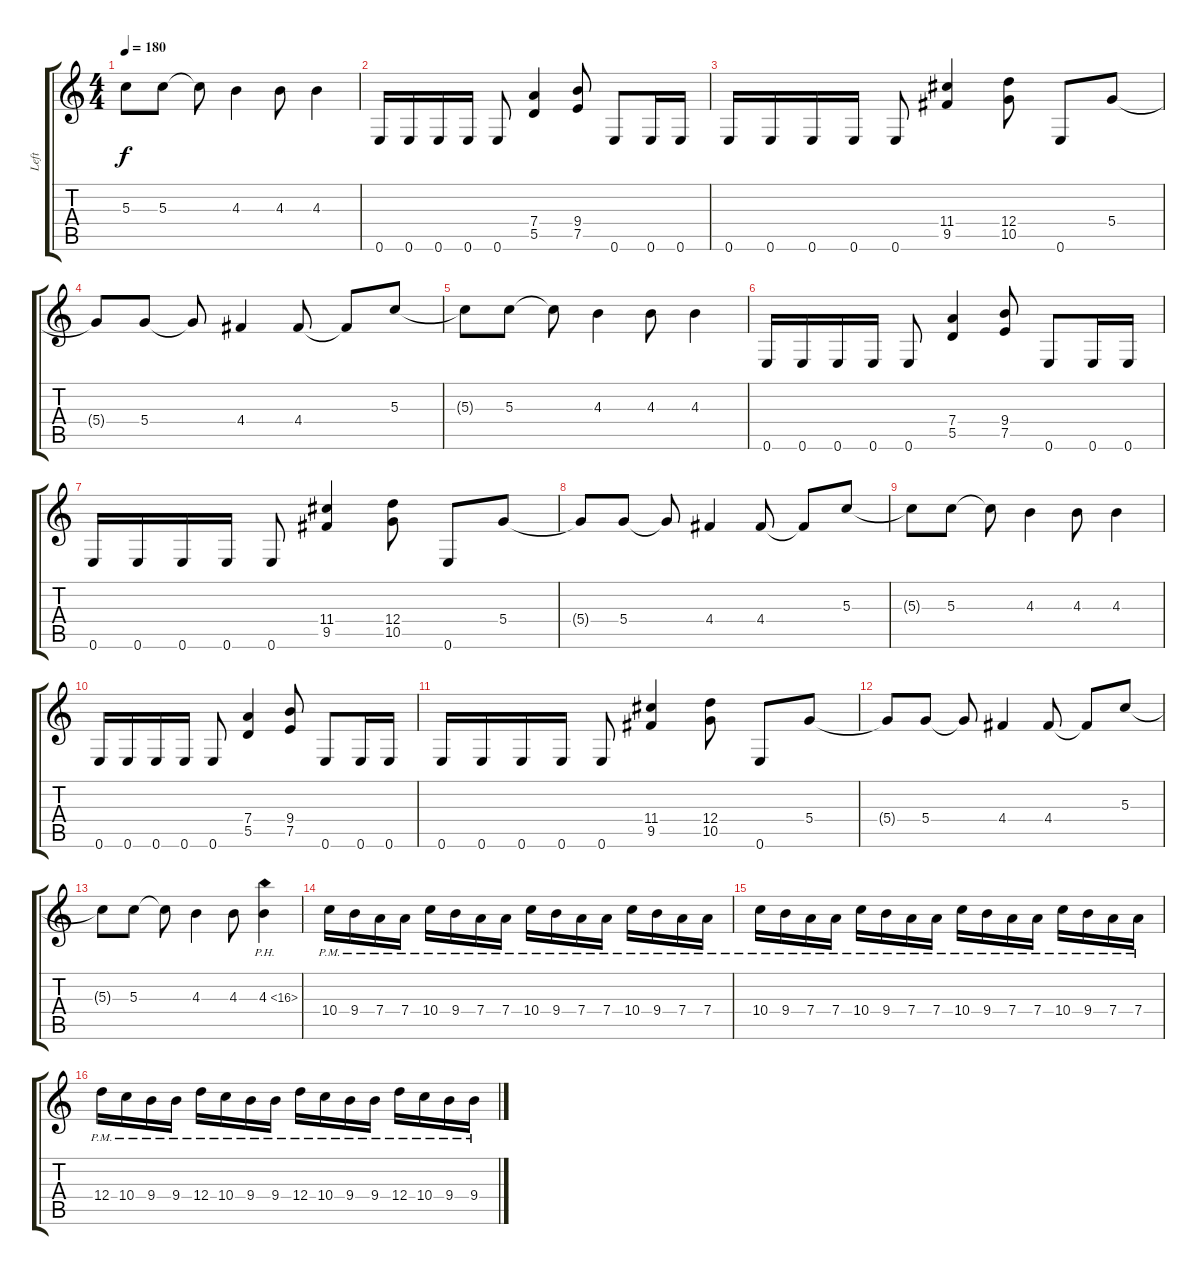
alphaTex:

\track ("Left" "Left") {instrument overdrivenguitar}
\staff {score tabs}
\tuning (E4 B3 G3 D3 A2 E2) {hide}
\ts (4 4)
\tempo 180
\clef g2
\ks c
5.3{t}.8{dy f} 5.3.8 5.3{t}.8 4.3.4 4.3.8 4.3.4 |
0.6.16 0.6.16 0.6.16 0.6.16 0.6.8 (7.4 5.5).4 (9.4 7.5).8 0.6.8 0.6.16 0.6.16 |
0.6.16 0.6.16 0.6.16 0.6.16 0.6.8 (11.4 9.5).4 (12.4 10.5).8 0.6.8 5.4.8 |
5.4{t}.8 5.4.8 5.4{t}.8 4.4.4 4.4.8 4.4{t}.8 5.3.8 |
5.3{t}.8 5.3.8 5.3{t}.8 4.3.4 4.3.8 4.3.4 |
0.6.16 0.6.16 0.6.16 0.6.16 0.6.8 (7.4 5.5).4 (9.4 7.5).8 0.6.8 0.6.16 0.6.16 |
0.6.16 0.6.16 0.6.16 0.6.16 0.6.8 (11.4 9.5).4 (12.4 10.5).8 0.6.8 5.4.8 |
5.4{t}.8 5.4.8 5.4{t}.8 4.4.4 4.4.8 4.4{t}.8 5.3.8 |
5.3{t}.8 5.3.8 5.3{t}.8 4.3.4 4.3.8 4.3.4 |
0.6.16 0.6.16 0.6.16 0.6.16 0.6.8 (7.4 5.5).4 (9.4 7.5).8 0.6.8 0.6.16 0.6.16 |
0.6.16 0.6.16 0.6.16 0.6.16 0.6.8 (11.4 9.5).4 (12.4 10.5).8 0.6.8 5.4.8 |
5.4{t}.8 5.4.8 5.4{t}.8 4.4.4 4.4.8 4.4{t}.8 5.3.8 |
5.3{t}.8 5.3.8 5.3{t}.8 4.3.4 4.3.8 4.3{ph 12}.4 |
10.4{pm}.16 9.4{pm}.16 7.4{pm}.16 7.4{pm}.16 10.4{pm}.16 9.4{pm}.16 7.4{pm}.16 7.4{pm}.16 10.4{pm}.16 9.4{pm}.16 7.4{pm}.16 7.4{pm}.16 10.4{pm}.16 9.4{pm}.16 7.4{pm}.16 7.4{pm}.16 |
10.4{pm}.16 9.4{pm}.16 7.4{pm}.16 7.4{pm}.16 10.4{pm}.16 9.4{pm}.16 7.4{pm}.16 7.4{pm}.16 10.4{pm}.16 9.4{pm}.16 7.4{pm}.16 7.4{pm}.16 10.4{pm}.16 9.4{pm}.16 7.4{pm}.16 7.4{pm}.16 |
12.4{pm}.16 10.4{pm}.16 9.4{pm}.16 9.4{pm}.16 12.4{pm}.16 10.4{pm}.16 9.4{pm}.16 9.4{pm}.16 12.4{pm}.16 10.4{pm}.16 9.4{pm}.16 9.4{pm}.16 12.4{pm}.16 10.4{pm}.16 9.4{pm}.16 9.4{pm}.16
